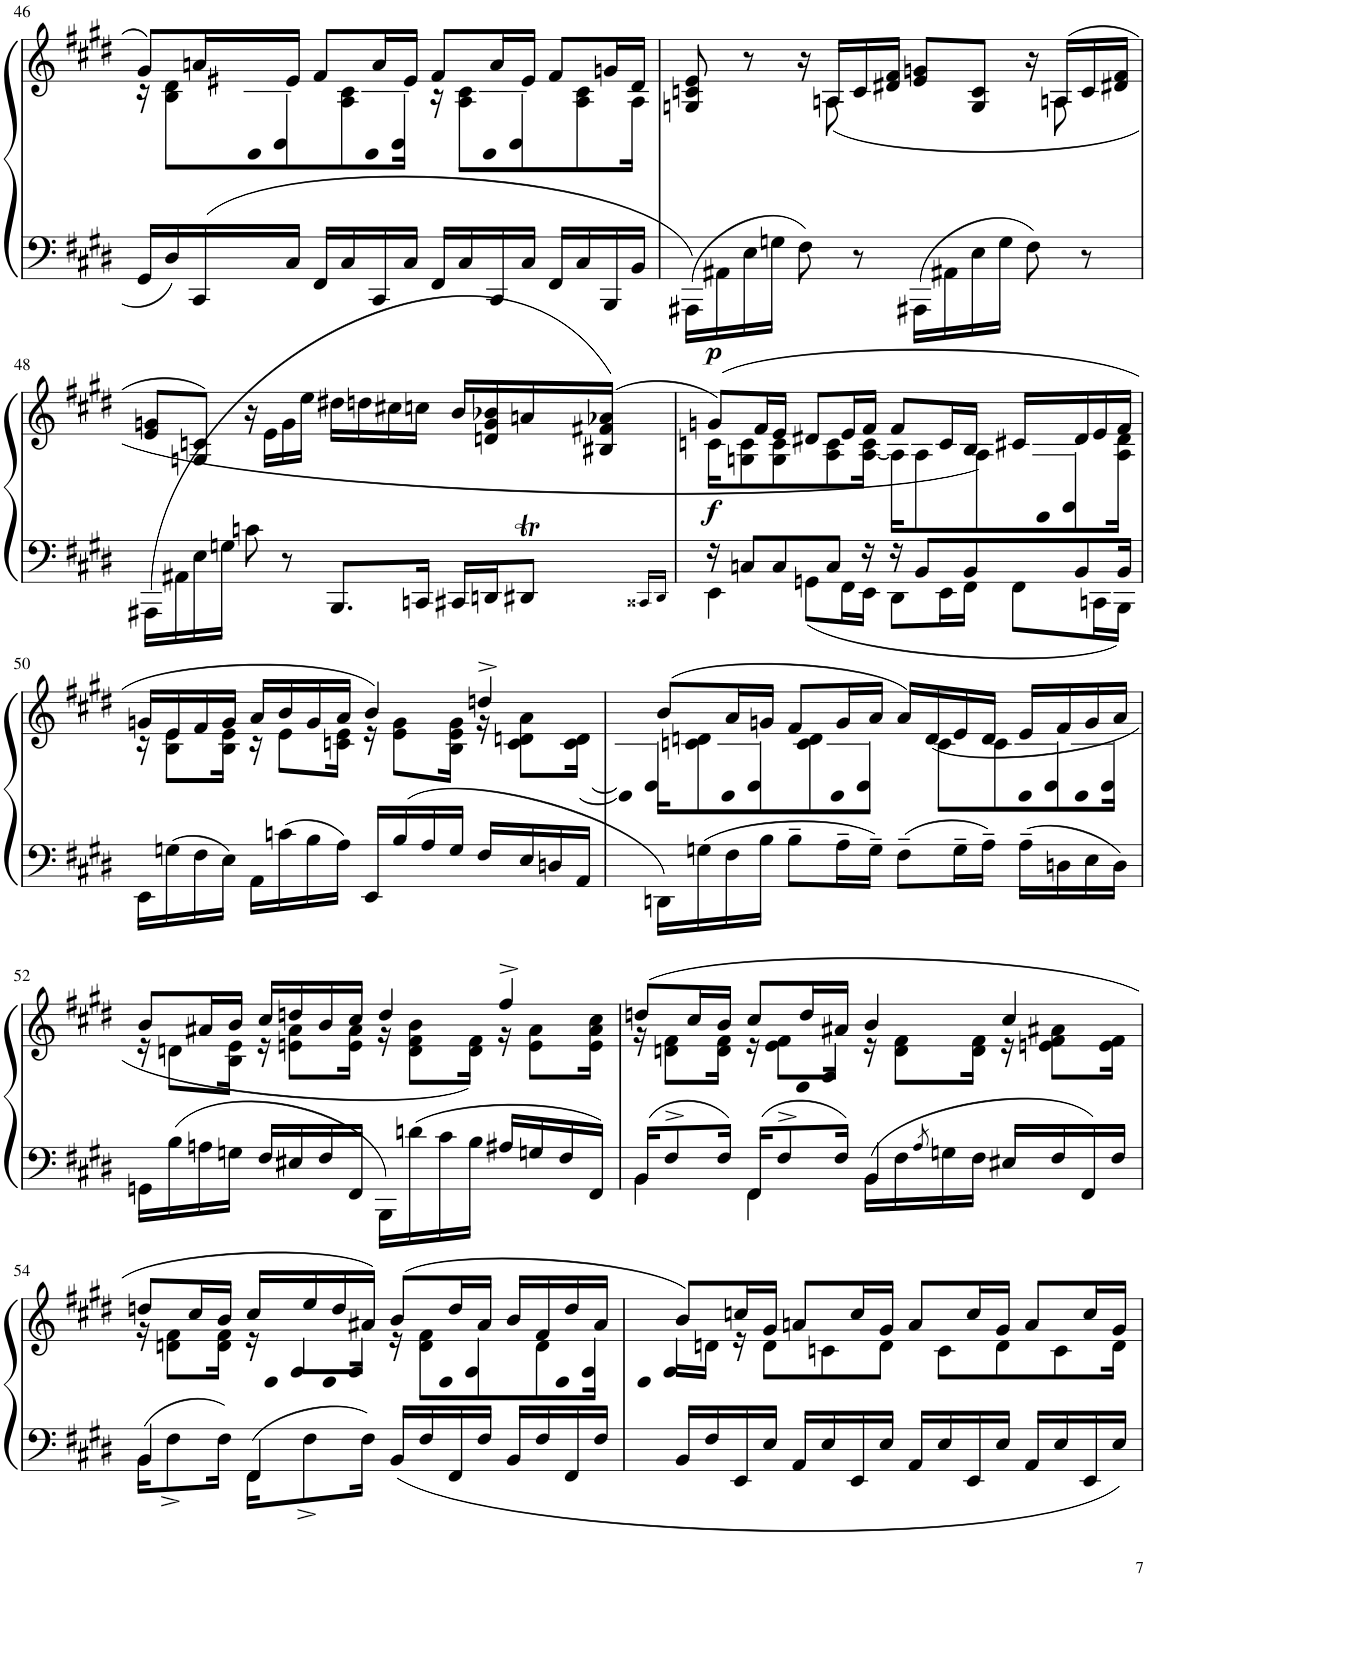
**kern	**kern	**dynam
*part1	*part1	*part1
*staff2	*staff1	*staff1/2
*I"Piano	*	*
*I'Pno	*	*
!!LO:PB:g=z
*clefF4	*clefG2	*
*k[f#c#g#d#]	*k[f#c#g#d#]	*
*M4/4	*M4/4	*
*met(c)	*met(c)	*
=46	=46	=46
*	*^	*
16GG#/LL	8g#/L	16r	.
16D#/	.	8B\ 8d#\L	.
16CC#/	16an/L	.	.
16C#/JJ	16e#X/JJ	8B\ 8c#\	.
16FF#/LL	8f#/L	.	.
16C#/	.	8A\ 8c#\	.
16CC#/	16a/L	.	.
16C#/JJ	16e#/JJ	16B\ 16c#\Jk	.
16FF#/LL	8f#/L	16r	.
16C#/	.	8A\ 8c#\L	.
16CC#/	16a/L	.	.
16C#/JJ	16e#/JJ	8B\ 8c#\	.
16FF#/LL	8f#/L	.	.
16C#/	.	8A\ 8c#\	.
16BBB/	16gn/L	.	.
16BB/JJ	16d#/JJ	16A\Jk	.
=47	=47	=47	=47
!	!	!	!LO:DY:b=2
16AAA#X\LL	8Gn/ 8cn/ 8e/	16ryy	p
*	*v	*v	*
16AA#X\	.	.
16E\	8r	.
16Gn\JJ	.	.
8F#\	16r	.
*	*^	*
.	16An/LL	(8An\	.
8r	16c/	.	.
.	16d#X/ 16f#/JJ	4.ryy	.
16AAA#X\LL	8e/ 8gn/L	.	.
16AA#X\	.	.	.
16E\	(8G/ 8c/J	.	.
16G\JJ	.	.	.
8F#\	16r	.	.
.	(16An/LL	8An\	.
8r	16c/	.	.
.	16d#X/ 16f#/JJ	16ryy	.
*	*v	*v	*
!!LO:LB:g=z
=48	=48	=48
*^	*	*
(16AAA#X\LL	2..ryy	8e/ 8gn/L	.
16AA#X\	.	.	.
16E\	.	8Gn/ 8cn/J)	.
16Gn\JJ	.	.	.
8cn\	.	16r	.
.	.	16e\LL	.
8r	.	16g\	.
.	.	16ee\JJ	.
8.BBB/L	.	16dd#X\LL	.
.	.	16ddn\	.
.	.	16cc#X\	.
16CCn/Jk	.	16ccn\JJ	.
16CC#X/LL	.	16b/LL	.
16DDn/J	.	16dn/ 16g/ 16b-X/	.
*	*Xtuplet	*	*
8DD#Xt/J	112....ryy	16an/	.
.	26880%11ryy	.	.
.	56EE!	.	.
.	56DD#!	.	.
.	56EE!	.	.
.	.	(16B#X/ 16f#X/ 16a-X/JJ	.
.	56DD#!	.	.
.	48.CC##X!/LL	.	.
.	[6720%31DD#!/	.	.
6720%599ryy	6720%179ryy	6720%599ryy	.
.	24.ryy	.	.
=49	=49	=49	=49
*	*	*^	*
!	!	!	!	!LO:DY:b
16r	4EE\	8gn/L)	16cn\KL	f
8Cn/L	.	.	8Gn\ 8c\	.
.	.	16f#/L	.	.
8C/	.	16e/JJ	8G\ 8c\	.
.	6720%179DD#!/]	8d#X/L	.	.
.	8GGn\L	.	.	.
8C/J	.	.	8A\ 8c\	.
.	.	16e/L	.	.
.	16FF#\L	.	.	.
16r	.	16f#/JJ	[16A\ 16c\Jk	.
.	16EE\JJ	.	.	.
16r	.	8f#/L	16A\KL]	.
.	8DD#\L	.	.	.
8BB/L	.	.	8A\	.
.	.	16c/L	.	.
.	16EE\L	.	.	.
8BB/	.	16B/JJ	8A\	.
.	16FF#\JJ	.	.	.
.	.	16c#X/LL	.	.
.	8FF#\L	.	.	.
8BB/	.	16d#/	8A\ 8B\	.
.	.	16e/	.	.
.	16CCn\L	.	.	.
16BB/Jk	.	16f#/JJ	16A\ 16d#\Jk	.
.	16BBB\JJ	.	.	.
6720%179ryy	.	6720%179ryy	6720%179ryy	.
*v	*v	*	*	*
!!LO:LB:g=z	!!
=50	=50	=50	=50
16EE\LL	16gn/LL	16r	.
16Gn\	16e/	8B\ 8e\L	.
16F#\	16f#/	.	.
16E\JJ	16g/JJ	16B\ 16e\Jk	.
16AA\LL	16a/LL	16r	.
16cn\	16b/	8e\L	.
16B\	16g/	.	.
16A\JJ	16a/JJ	16cn\ 16e\Jk	.
16EE/LL	4b/)	16r	.
16B/	.	8e\ 8g\L	.
16A/	.	.	.
16G/JJ	.	16B\ 16e\ 16g\Jk	.
16F#/LL	4ddn^/	16r	.
16E/	.	8c\ 8dn\ 8a\L	.
16Dn/	.	.	.
16AA/JJ	.	[16c\ [16d\Jk	.
=51	=51	=51	=51
16DDn\LL	(8b/L	16c\] 16d\]KL	.
16Gn\	.	8cn\ 8dn\	.
16F#\	16a/L	.	.
16B\JJ	16gn/JJ	8c\ 8d\	.
8B~\L	8f#/L	.	.
.	.	8c\ 8d\	.
16A~\L	16g/L	.	.
16G~\JJ	16a/JJ	8c\ 8d\J	.
8F#~\L	16a/LL)	.	.
.	(16d/	8c\L	.
16G~\L	16e/	.	.
16A~\JJ	16d/JJ	8c\	.
16A~\LL	16e/LL	.	.
16Dn\	16f#/	8c\ 8d\	.
16E\	16g/	.	.
16D\JJ	16a/JJ	16c\ 16d\Jk	.
!!LO:LB:g=z	!!
=52	=52	=52	=52
16GGn\LL	8b/L	16r	.
16B\	.	8dn\L	.
16An\	16a#X/L	.	.
16Gn\JJ	16b/JJ	16B\ 16e\Jk	.
16F#/LL	16cc#/LL	16r	.
16E#X/	16ddn/	8en\ 8a#\L	.
16F#/	16b/	.	.
16FF#/JJ	16cc#/JJ	16e\ 16a#\Jk	.
16BBB\LL	4dd/	16r	.
16dn\	.	8d\ 8f#\ 8b\L	.
16c#\	.	.	.
16B\JJ	.	16d\ 16f#\Jk)	.
16A#X/LL	4ff#^/	16r	.
16Gn/	.	8e\ 8a#\L	.
16F#/	.	.	.
16FF#/JJ	.	16e\ 16a#\ 16cc#\Jk	.
=53	=53	=53	=53
*^	*	*	*
16BB/KL	4BB\	(8ddn/L	16r	.
8F#^/	.	.	8dn\ 8f#\L	.
.	.	16cc#/L	.	.
16F#/Jk	.	16b/JJ	16d\ 16f#\Jk	.
16FF#/KL	4FF#\	8cc#/L	16r	.
8F#^/	.	.	8e\ 8f#\L	.
.	.	16dd/L	.	.
16F#/Jk	.	16a#X/JJ	16e\ 16f#\Jk	.
16BB\LL	4BB/	4b/	16r	.
16F#\	.	.	8d\ 8f#\L	.
8qA/	.	.	.	.
16Gn\	.	.	.	.
16F#\JJ	.	.	16d\ 16f#\Jk	.
16E#X/LL	4ryy	4cc#/	16r	.
16F#/	.	.	8en\ 8f#\ 8a#X\L	.
16FF#/	.	.	.	.
16F#/JJ	.	.	16e\ 16f#\Jk	.
!!LO:LB:g=z	!!
=54	=54	=54	=54	=54
16BB\KL	4BB/	8ddn/L	16r	.
8F#^\	.	.	8dn\ 8f#\L	.
.	.	16cc#/L	.	.
16F#\Jk	.	16b/JJ	16d\ 16f#\Jk	.
16FF#\KL	4FF#/	16cc#/LL	16r	.
8F#^\	.	16ee/	8e\ 8f#\L	.
.	.	16dd/	.	.
16F#\Jk	.	16a#X/JJ)	16e\ 16f#\Jk	.
16BB/LL	2ryy	(8b/L	16r	.
16F#/	.	.	8d\ 8f#\L	.
16FF#/	.	16dd/L	.	.
16F#/JJ	.	16a#/JJ	8e\ 8f#\	.
16BB/LL	.	16b/LL	.	.
16F#/	.	16f#/	8d\	.
16FF#/	.	16dd/	.	.
16F#/JJ	.	16a#/JJ	16e\ 16f#\Jk	.
*v	*v	*	*	*
=55	=55	=55	=55
16BB/LL	8b/L)	16e\ 16f#\LL	.
16F#/	.	16dn\JJ	.
16EE/	16ccn/L	16r	.
16E/JJ	16g#/JJ	8d\L	.
16AA/LL	8an/L	.	.
16E/	.	8cn\	.
16EE/	16cc/L	.	.
16E/JJ	16g#/JJ	8d\J	.
16AA/LL	8a/L	.	.
16E/	.	8c\L	.
16EE/	16cc/L	.	.
16E/JJ	16g#/JJ	8d\	.
16AA/LL	8a/L	.	.
16E/	.	8c\	.
16EE/	16cc/L	.	.
16E/JJ	16g#/JJ	16d\Jk	.
*	*v	*v	*
=	=	=
*-	*-	*-
